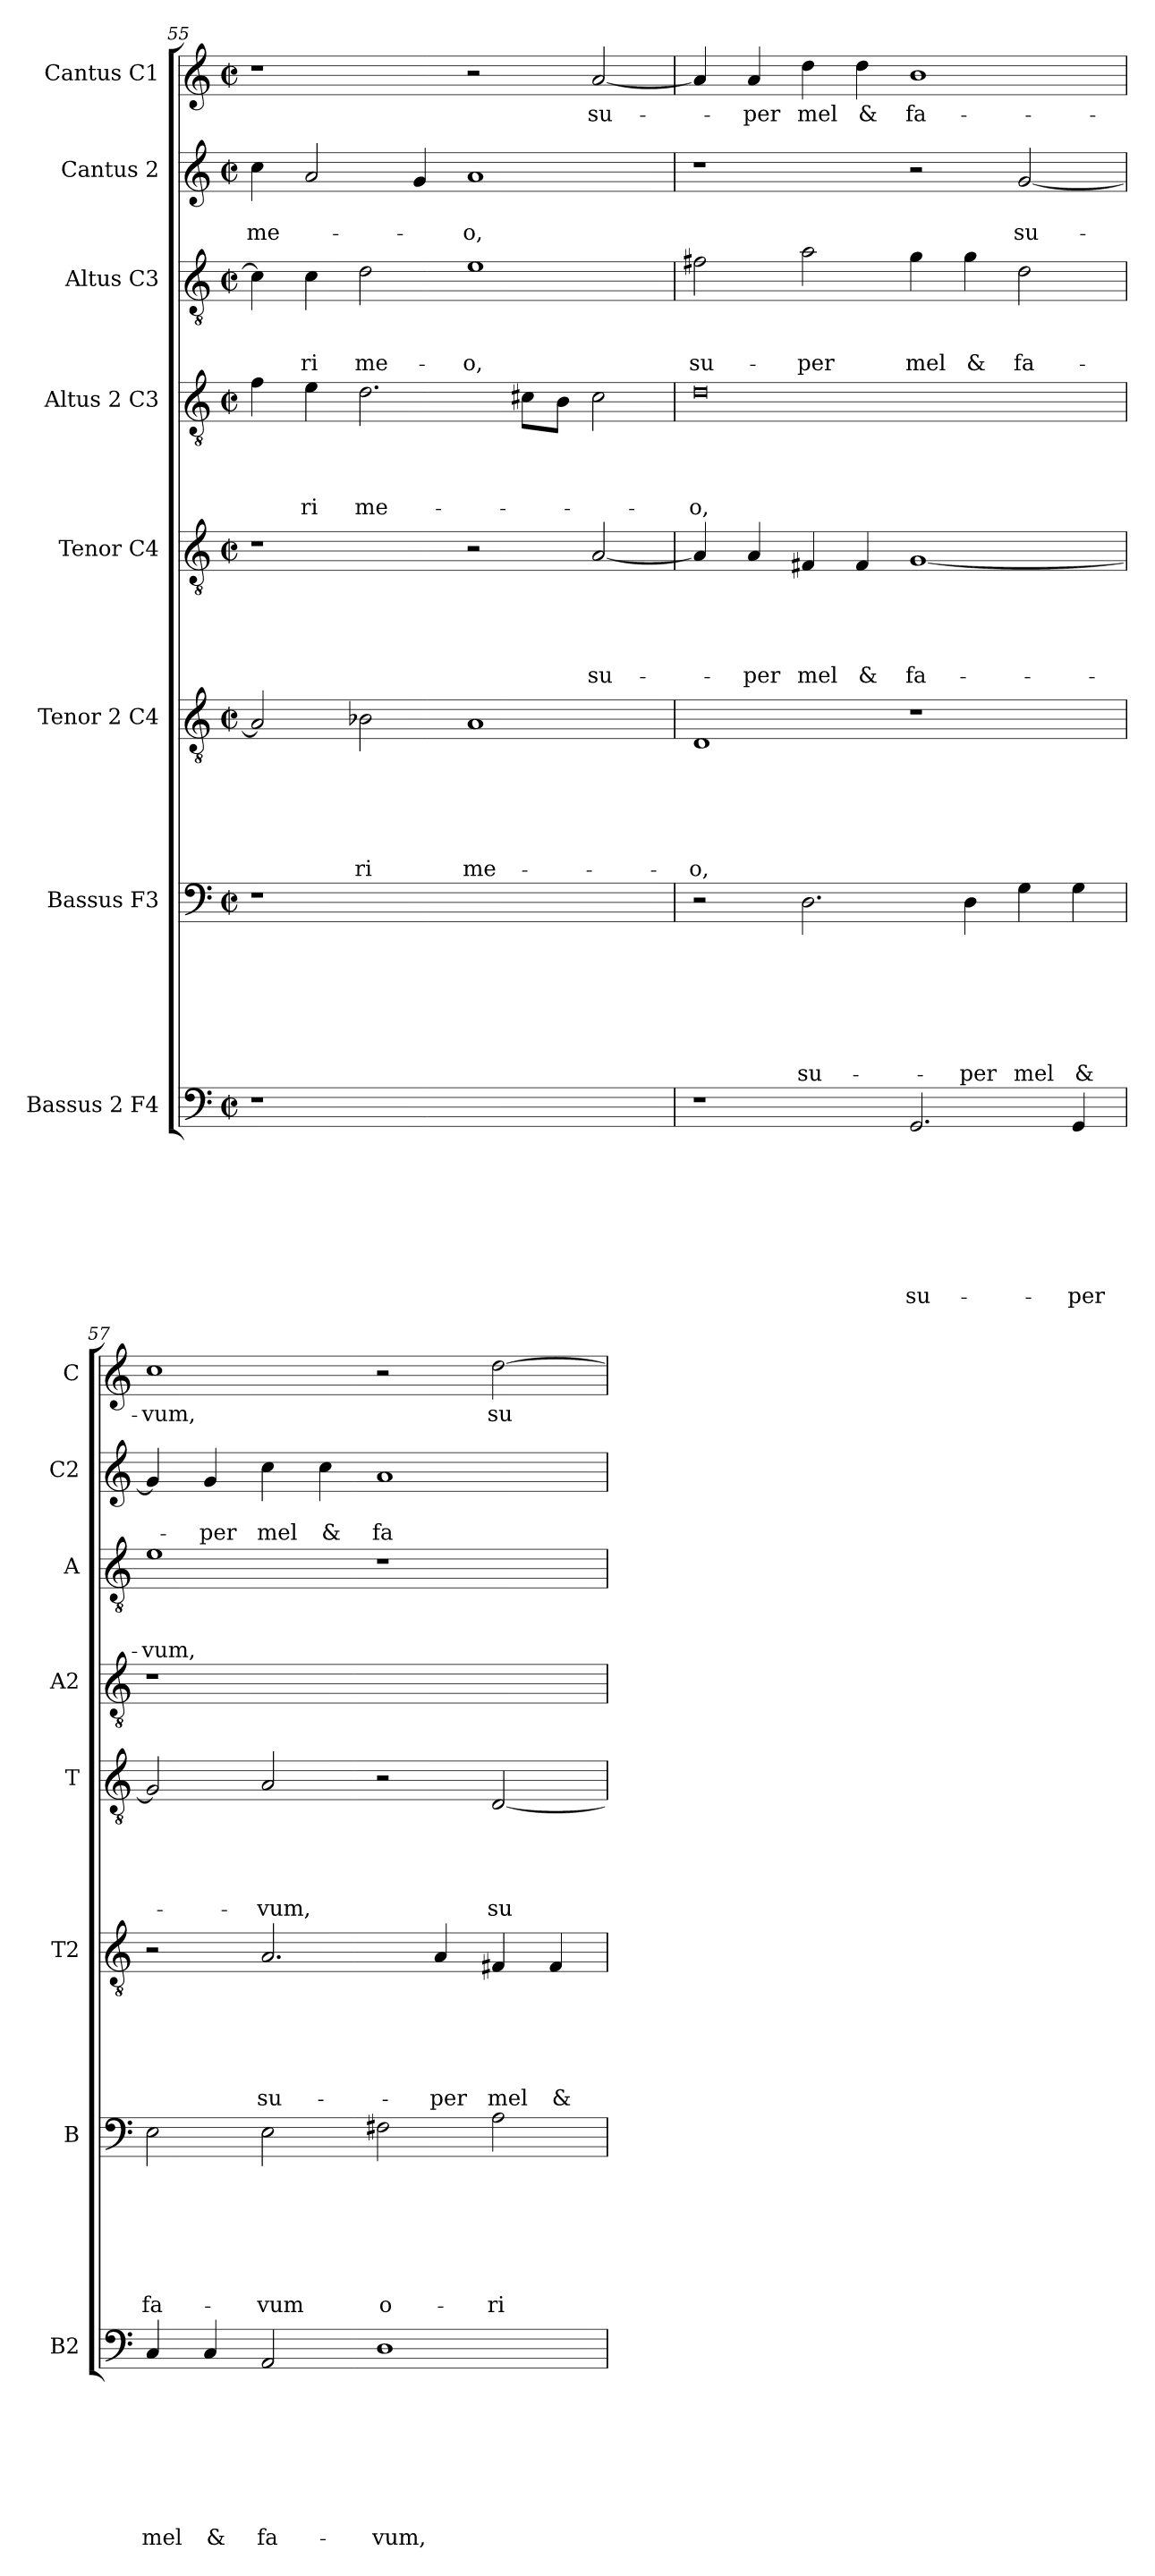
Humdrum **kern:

**kern	**text	**text	**text	**text	**text	**text	**text	**text	**kern	**text	**text	**text	**text	**text	**text	**text	**kern	**text	**text	**text	**text	**text	**text	**kern	**text	**text	**text	**text	**text	**kern	**text	**text	**text	**text	**kern	**text	**text	**text	**kern	**text	**text	**kern	**text
*part8	*part8	*part8	*part8	*part8	*part8	*part8	*part8	*part8	*part7	*part7	*part7	*part7	*part7	*part7	*part7	*part7	*part6	*part6	*part6	*part6	*part6	*part6	*part6	*part5	*part5	*part5	*part5	*part5	*part5	*part4	*part4	*part4	*part4	*part4	*part3	*part3	*part3	*part3	*part2	*part2	*part2	*part1	*part1
*staff8	*staff8	*staff8	*staff8	*staff8	*staff8	*staff8	*staff8	*staff8	*staff7	*staff7	*staff7	*staff7	*staff7	*staff7	*staff7	*staff7	*staff6	*staff6	*staff6	*staff6	*staff6	*staff6	*staff6	*staff5	*staff5	*staff5	*staff5	*staff5	*staff5	*staff4	*staff4	*staff4	*staff4	*staff4	*staff3	*staff3	*staff3	*staff3	*staff2	*staff2	*staff2	*staff1	*staff1
*I"Bassus 2 F4	*	*	*	*	*	*	*	*	*I"Bassus F3	*	*	*	*	*	*	*	*I"Tenor 2 C4	*	*	*	*	*	*	*I"Tenor C4	*	*	*	*	*	*I"Altus 2 C3	*	*	*	*	*I"Altus C3	*	*	*	*I"Cantus 2	*	*	*I"Cantus C1	*
*I'B2	*	*	*	*	*	*	*	*	*I'B	*	*	*	*	*	*	*	*I'T2	*	*	*	*	*	*	*I'T	*	*	*	*	*	*I'A2	*	*	*	*	*I'A	*	*	*	*I'C2	*	*	*I'C	*
*clefF4	*	*	*	*	*	*	*	*	*clefF4	*	*	*	*	*	*	*	*clefGv2	*	*	*	*	*	*	*clefGv2	*	*	*	*	*	*clefGv2	*	*	*	*	*clefGv2	*	*	*	*clefG2	*	*	*clefG2	*
*k[]	*	*	*	*	*	*	*	*	*k[]	*	*	*	*	*	*	*	*k[]	*	*	*	*	*	*	*k[]	*	*	*	*	*	*k[]	*	*	*	*	*k[]	*	*	*	*k[]	*	*	*k[]	*
*C:	*	*	*	*	*	*	*	*	*C:	*	*	*	*	*	*	*	*C:	*	*	*	*	*	*	*C:	*	*	*	*	*	*C:	*	*	*	*	*C:	*	*	*	*C:	*	*	*C:	*
*M2/2	*	*	*	*	*	*	*	*	*M2/2	*	*	*	*	*	*	*	*M2/2	*	*	*	*	*	*	*M2/2	*	*	*	*	*	*M2/2	*	*	*	*	*M2/2	*	*	*	*M2/2	*	*	*M2/2	*
*met(c|)	*	*	*	*	*	*	*	*	*met(c|)	*	*	*	*	*	*	*	*met(c|)	*	*	*	*	*	*	*met(c|)	*	*	*	*	*	*met(c|)	*	*	*	*	*met(c|)	*	*	*	*met(c|)	*	*	*met(c|)	*
=55	=55	=55	=55	=55	=55	=55	=55	=55	=55	=55	=55	=55	=55	=55	=55	=55	=55	=55	=55	=55	=55	=55	=55	=55	=55	=55	=55	=55	=55	=55	=55	=55	=55	=55	=55	=55	=55	=55	=55	=55	=55	=55	=55
!	!	!	!	!	!	!	!	!	!	!	!	!	!	!	!	!	!	!	!	!	!	!	!	!	!	!	!	!	!	!	!	!	!	!	!	!	!	!	!	!	!LO:LY:b	!	!
1r	.	.	.	.	.	.	.	.	1r	.	.	.	.	.	.	.	2A/]	.	.	.	.	.	.	1r	.	.	.	.	.	4f\	.	.	.	.	4c\]	.	.	.	4cc\	.	me-	1r	.
!	!	!	!	!	!	!	!	!	!	!	!	!	!	!	!	!	!	!	!	!	!	!	!	!	!	!	!	!	!	!	!	!	!	!LO:LY:b	!	!	!	!LO:LY:b	!	!	!	!	!
.	.	.	.	.	.	.	.	.	.	.	.	.	.	.	.	.	.	.	.	.	.	.	.	.	.	.	.	.	.	4e\	.	.	.	-ri	4c\	.	.	-ri	2a/	.	.	.	.
!	!	!	!	!	!	!	!	!	!	!	!	!	!	!	!	!	!	!	!	!	!	!	!LO:LY:b	!	!	!	!	!	!	!	!	!	!	!LO:LY:b	!	!	!	!LO:LY:b	!	!	!	!	!
.	.	.	.	.	.	.	.	.	.	.	.	.	.	.	.	.	2B-X\	.	.	.	.	.	-ri	.	.	.	.	.	.	2.d\	.	.	.	me-	2d\	.	.	me-	.	.	.	.	.
.	.	.	.	.	.	.	.	.	.	.	.	.	.	.	.	.	.	.	.	.	.	.	.	.	.	.	.	.	.	.	.	.	.	.	.	.	.	.	4g/	.	.	.	.
!	!	!	!	!	!	!	!	!	!	!	!	!	!	!	!	!	!	!	!	!	!	!	!LO:LY:b	!	!	!	!	!	!	!	!	!	!	!	!	!	!	!LO:LY:b	!	!	!LO:LY:b	!	!
1ryy	.	.	.	.	.	.	.	.	1ryy	.	.	.	.	.	.	.	1A	.	.	.	.	.	me-	2r	.	.	.	.	.	.	.	.	.	.	1e	.	.	-o,	1a	.	-o,	2r	.
.	.	.	.	.	.	.	.	.	.	.	.	.	.	.	.	.	.	.	.	.	.	.	.	.	.	.	.	.	.	8c#X\L	.	.	.	.	.	.	.	.	.	.	.	.	.
.	.	.	.	.	.	.	.	.	.	.	.	.	.	.	.	.	.	.	.	.	.	.	.	.	.	.	.	.	.	8B\J	.	.	.	.	.	.	.	.	.	.	.	.	.
!	!	!	!	!	!	!	!	!	!	!	!	!	!	!	!	!	!	!	!	!	!	!	!	!	!	!	!	!	!LO:LY:b	!	!	!	!	!	!	!	!	!	!	!	!	!	!LO:LY:b
.	.	.	.	.	.	.	.	.	.	.	.	.	.	.	.	.	.	.	.	.	.	.	.	[2A/	.	.	.	.	su-	2c#\	.	.	.	.	.	.	.	.	.	.	.	[2a/	su-
=56	=56	=56	=56	=56	=56	=56	=56	=56	=56	=56	=56	=56	=56	=56	=56	=56	=56	=56	=56	=56	=56	=56	=56	=56	=56	=56	=56	=56	=56	=56	=56	=56	=56	=56	=56	=56	=56	=56	=56	=56	=56	=56	=56
!	!	!	!	!	!	!	!	!	!	!	!	!	!	!	!	!	!	!	!	!	!	!	!LO:LY:b	!	!	!	!	!	!	!	!	!	!	!LO:LY:b	!	!	!	!LO:LY:b	!	!	!	!	!
1r	.	.	.	.	.	.	.	.	2r	.	.	.	.	.	.	.	1D	.	.	.	.	.	-o,	4A/]	.	.	.	.	.	0d	.	.	.	-o,	2f#X\	.	.	su-	1r	.	.	4a/]	.
!	!	!	!	!	!	!	!	!	!	!	!	!	!	!	!	!	!	!	!	!	!	!	!	!	!	!	!	!	!LO:LY:b	!	!	!	!	!	!	!	!	!	!	!	!	!	!LO:LY:b
.	.	.	.	.	.	.	.	.	.	.	.	.	.	.	.	.	.	.	.	.	.	.	.	4A/	.	.	.	.	-per	.	.	.	.	.	.	.	.	.	.	.	.	4a/	-per
!	!	!	!	!	!	!	!	!	!	!	!	!	!	!	!	!LO:LY:b	!	!	!	!	!	!	!	!	!	!	!	!	!LO:LY:b	!	!	!	!	!	!	!	!	!LO:LY:b	!	!	!	!	!LO:LY:b
.	.	.	.	.	.	.	.	.	2.D\	.	.	.	.	.	.	su-	.	.	.	.	.	.	.	4F#X/	.	.	.	.	mel	.	.	.	.	.	2a\	.	.	-per	.	.	.	4dd\	mel
!	!	!	!	!	!	!	!	!	!	!	!	!	!	!	!	!	!	!	!	!	!	!	!	!	!	!	!	!	!LO:LY:b	!	!	!	!	!	!	!	!	!	!	!	!	!	!LO:LY:b
.	.	.	.	.	.	.	.	.	.	.	.	.	.	.	.	.	.	.	.	.	.	.	.	4F#/	.	.	.	.	&	.	.	.	.	.	.	.	.	.	.	.	.	4dd\	&
!	!	!	!	!	!	!	!	!LO:LY:b	!	!	!	!	!	!	!	!	!	!	!	!	!	!	!	!	!	!	!	!	!LO:LY:b	!	!	!	!	!	!	!	!	!LO:LY:b	!	!	!	!	!LO:LY:b
2.GG/	.	.	.	.	.	.	.	su-	.	.	.	.	.	.	.	.	1r	.	.	.	.	.	.	[1G	.	.	.	.	fa-	.	.	.	.	.	4g\	.	.	mel	2r	.	.	1b	fa-
!	!	!	!	!	!	!	!	!	!	!	!	!	!	!	!	!LO:LY:b	!	!	!	!	!	!	!	!	!	!	!	!	!	!	!	!	!	!	!	!	!	!LO:LY:b	!	!	!	!	!
.	.	.	.	.	.	.	.	.	4D\	.	.	.	.	.	.	-per	.	.	.	.	.	.	.	.	.	.	.	.	.	.	.	.	.	.	4g\	.	.	&	.	.	.	.	.
!	!	!	!	!	!	!	!	!	!	!	!	!	!	!	!	!LO:LY:b	!	!	!	!	!	!	!	!	!	!	!	!	!	!	!	!	!	!	!	!	!	!LO:LY:b	!	!	!LO:LY:b	!	!
.	.	.	.	.	.	.	.	.	4G\	.	.	.	.	.	.	mel	.	.	.	.	.	.	.	.	.	.	.	.	.	.	.	.	.	.	2d\	.	.	fa-	[2g/	.	su-	.	.
!	!	!	!	!	!	!	!	!LO:LY:b	!	!	!	!	!	!	!	!LO:LY:b	!	!	!	!	!	!	!	!	!	!	!	!	!	!	!	!	!	!	!	!	!	!	!	!	!	!	!
4GG/	.	.	.	.	.	.	.	-per	4G\	.	.	.	.	.	.	&	.	.	.	.	.	.	.	.	.	.	.	.	.	.	.	.	.	.	.	.	.	.	.	.	.	.	.
=57	=57	=57	=57	=57	=57	=57	=57	=57	=57	=57	=57	=57	=57	=57	=57	=57	=57	=57	=57	=57	=57	=57	=57	=57	=57	=57	=57	=57	=57	=57	=57	=57	=57	=57	=57	=57	=57	=57	=57	=57	=57	=57	=57
!	!	!	!	!	!	!	!	!LO:LY:b	!	!	!	!	!	!	!	!LO:LY:b	!	!	!	!	!	!	!	!	!	!	!	!	!	!	!	!	!	!	!	!	!	!LO:LY:b	!	!	!	!	!LO:LY:b
4C/	.	.	.	.	.	.	.	mel	2E\	.	.	.	.	.	.	fa-	2r	.	.	.	.	.	.	2G/]	.	.	.	.	.	1r	.	.	.	.	1e	.	.	-vum,	4g/]	.	.	1cc	-vum,
!	!	!	!	!	!	!	!	!LO:LY:b	!	!	!	!	!	!	!	!	!	!	!	!	!	!	!	!	!	!	!	!	!	!	!	!	!	!	!	!	!	!	!	!	!LO:LY:b	!	!
4C/	.	.	.	.	.	.	.	&	.	.	.	.	.	.	.	.	.	.	.	.	.	.	.	.	.	.	.	.	.	.	.	.	.	.	.	.	.	.	4g/	.	-per	.	.
!	!	!	!	!	!	!	!	!LO:LY:b	!	!	!	!	!	!	!	!LO:LY:b	!	!	!	!	!	!	!LO:LY:b	!	!	!	!	!	!LO:LY:b	!	!	!	!	!	!	!	!	!	!	!	!LO:LY:b	!	!
2AA/	.	.	.	.	.	.	.	fa-	2E\	.	.	.	.	.	.	-vum	2.A/	.	.	.	.	.	su-	2A/	.	.	.	.	-vum,	.	.	.	.	.	.	.	.	.	4cc\	.	mel	.	.
!	!	!	!	!	!	!	!	!	!	!	!	!	!	!	!	!	!	!	!	!	!	!	!	!	!	!	!	!	!	!	!	!	!	!	!	!	!	!	!	!	!LO:LY:b	!	!
.	.	.	.	.	.	.	.	.	.	.	.	.	.	.	.	.	.	.	.	.	.	.	.	.	.	.	.	.	.	.	.	.	.	.	.	.	.	.	4cc\	.	&	.	.
!	!	!	!	!	!	!	!	!LO:LY:b	!	!	!	!	!	!	!	!LO:LY:b	!	!	!	!	!	!	!	!	!	!	!	!	!	!	!	!	!	!	!	!	!	!	!	!	!LO:LY:b	!	!
1D	.	.	.	.	.	.	.	-vum,	2F#X\	.	.	.	.	.	.	o-	.	.	.	.	.	.	.	2r	.	.	.	.	.	1ryy	.	.	.	.	1r	.	.	.	1a	.	fa-	2r	.
!	!	!	!	!	!	!	!	!	!	!	!	!	!	!	!	!	!	!	!	!	!	!	!LO:LY:b	!	!	!	!	!	!	!	!	!	!	!	!	!	!	!	!	!	!	!	!
.	.	.	.	.	.	.	.	.	.	.	.	.	.	.	.	.	4A/	.	.	.	.	.	-per	.	.	.	.	.	.	.	.	.	.	.	.	.	.	.	.	.	.	.	.
!	!	!	!	!	!	!	!	!	!	!	!	!	!	!	!	!LO:LY:b	!	!	!	!	!	!	!LO:LY:b	!	!	!	!	!	!LO:LY:b	!	!	!	!	!	!	!	!	!	!	!	!	!	!LO:LY:b
.	.	.	.	.	.	.	.	.	2A\	.	.	.	.	.	.	-ri	4F#X/	.	.	.	.	.	mel	[2D/	.	.	.	.	su-	.	.	.	.	.	.	.	.	.	.	.	.	[2dd\	su-
!	!	!	!	!	!	!	!	!	!	!	!	!	!	!	!	!	!	!	!	!	!	!	!LO:LY:b	!	!	!	!	!	!	!	!	!	!	!	!	!	!	!	!	!	!	!	!
.	.	.	.	.	.	.	.	.	.	.	.	.	.	.	.	.	4F#/	.	.	.	.	.	&	.	.	.	.	.	.	.	.	.	.	.	.	.	.	.	.	.	.	.	.
=	=	=	=	=	=	=	=	=	=	=	=	=	=	=	=	=	=	=	=	=	=	=	=	=	=	=	=	=	=	=	=	=	=	=	=	=	=	=	=	=	=	=	=
*-	*-	*-	*-	*-	*-	*-	*-	*-	*-	*-	*-	*-	*-	*-	*-	*-	*-	*-	*-	*-	*-	*-	*-	*-	*-	*-	*-	*-	*-	*-	*-	*-	*-	*-	*-	*-	*-	*-	*-	*-	*-	*-	*-
